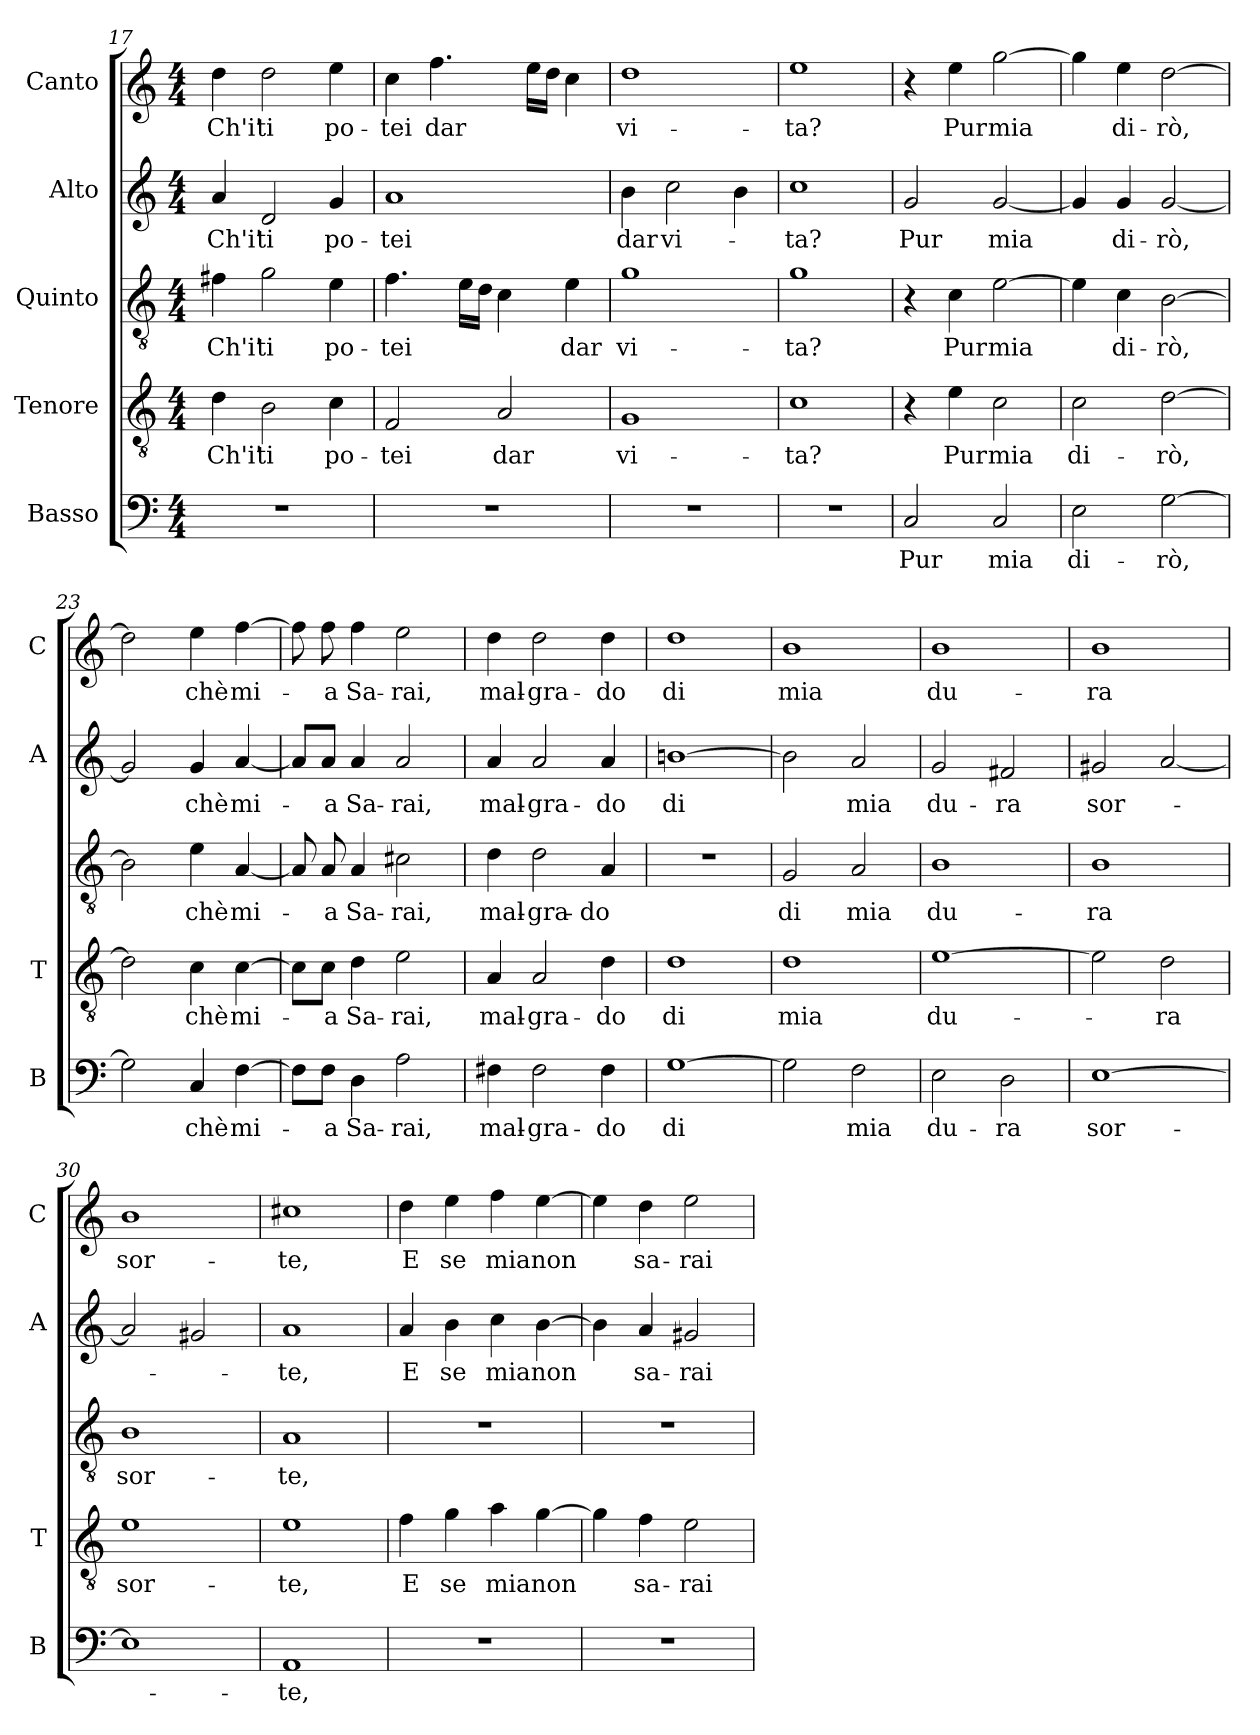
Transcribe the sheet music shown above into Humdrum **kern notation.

**kern	**text	**kern	**text	**kern	**text	**kern	**text	**kern	**text
*part5	*part5	*part4	*part4	*part3	*part3	*part2	*part2	*part1	*part1
*staff5	*staff5	*staff4	*staff4	*staff3	*staff3	*staff2	*staff2	*staff1	*staff1
*I"Basso	*	*I"Tenore	*	*I"Quinto	*	*I"Alto	*	*I"Canto	*
*I'B	*	*I'T	*	*	*	*I'A	*	*I'C	*
*clefF4	*	*clefGv2	*	*clefGv2	*	*clefG2	*	*clefG2	*
*k[]	*	*k[]	*	*k[]	*	*k[]	*	*k[]	*
*C:	*	*C:	*	*C:	*	*C:	*	*C:	*
*M4/4	*	*M4/4	*	*M4/4	*	*M4/4	*	*M4/4	*
=17	=17	=17	=17	=17	=17	=17	=17	=17	=17
!	!	!	!LO:LY:b	!	!LO:LY:b	!	!LO:LY:b	!	!LO:LY:b
1r	.	4d\	Ch'i'	4f#X\	Ch'i'	4a/	Ch'i'	4dd\	Ch'i'
!	!	!	!LO:LY:b	!	!LO:LY:b	!	!LO:LY:b	!	!LO:LY:b
.	.	2B\	ti	2g\	ti	2d/	ti	2dd\	ti
!	!	!	!LO:LY:b	!	!LO:LY:b	!	!LO:LY:b	!	!LO:LY:b
.	.	4c\	po-	4e\	po-	4g/	po-	4ee\	po-
=18	=18	=18	=18	=18	=18	=18	=18	=18	=18
!	!	!	!LO:LY:b	!	!LO:LY:b	!	!LO:LY:b	!	!LO:LY:b
1r	.	2F/	-tei	4.f\	-tei	1a	-tei	4cc\	-tei
!	!	!	!	!	!	!	!	!	!LO:LY:b
.	.	.	.	.	.	.	.	4.ff\	dar
.	.	.	.	16e\LL	.	.	.	.	.
.	.	.	.	16d\JJ	.	.	.	.	.
!	!	!	!LO:LY:b	!	!	!	!	!	!
.	.	2A/	dar	4c\	.	.	.	.	.
.	.	.	.	.	.	.	.	16ee\LL	.
.	.	.	.	.	.	.	.	16dd\JJ	.
!	!	!	!	!	!LO:LY:b	!	!	!	!
.	.	.	.	4e\	dar	.	.	4cc\	.
=19	=19	=19	=19	=19	=19	=19	=19	=19	=19
!	!	!	!LO:LY:b	!	!LO:LY:b	!	!LO:LY:b	!	!LO:LY:b
1r	.	1G	vi-	1g	vi-	4b\	dar	1dd	vi-
!	!	!	!	!	!	!	!LO:LY:b	!	!
.	.	.	.	.	.	2cc\	vi-	.	.
.	.	.	.	.	.	4b\	.	.	.
=20	=20	=20	=20	=20	=20	=20	=20	=20	=20
!	!	!	!LO:LY:b	!	!LO:LY:b	!	!LO:LY:b	!	!LO:LY:b
1r	.	1c	-ta?	1g	-ta?	1cc	-ta?	1ee	-ta?
=21	=21	=21	=21	=21	=21	=21	=21	=21	=21
!	!LO:LY:b	!	!	!	!	!	!LO:LY:b	!	!
2C/	Pur	4r	.	4r	.	2g/	Pur	4r	.
!	!	!	!LO:LY:b	!	!LO:LY:b	!	!	!	!LO:LY:b
.	.	4e\	Pur	4c\	Pur	.	.	4ee\	Pur
!	!LO:LY:b	!	!LO:LY:b	!	!LO:LY:b	!	!LO:LY:b	!	!LO:LY:b
2C/	mia	2c\	mia	[2e\	mia	[2g/	mia	[2gg\	mia
=22	=22	=22	=22	=22	=22	=22	=22	=22	=22
!	!LO:LY:b	!	!LO:LY:b	!	!	!	!	!	!
2E\	di-	2c\	di-	4e\]	.	4g/]	.	4gg\]	.
!	!	!	!	!	!LO:LY:b	!	!LO:LY:b	!	!LO:LY:b
.	.	.	.	4c\	di-	4g/	di-	4ee\	di-
!	!LO:LY:b	!	!LO:LY:b	!	!LO:LY:b	!	!LO:LY:b	!	!LO:LY:b
[2G\	-rò,	[2d\	-rò,	[2B\	-rò,	[2g/	-rò,	[2dd\	-rò,
=23	=23	=23	=23	=23	=23	=23	=23	=23	=23
2G\]	.	2d\]	.	2B\]	.	2g/]	.	2dd\]	.
!	!LO:LY:b	!	!LO:LY:b	!	!LO:LY:b	!	!LO:LY:b	!	!LO:LY:b
4C/	chè	4c\	chè	4e\	chè	4g/	chè	4ee\	chè
!	!LO:LY:b	!	!LO:LY:b	!	!LO:LY:b	!	!LO:LY:b	!	!LO:LY:b
[4F\	mi-	[4c\	mi-	[4A/	mi-	[4a/	mi-	[4ff\	mi-
!!LO:LB:g=z
=24	=24	=24	=24	=24	=24	=24	=24	=24	=24
8F\L]	.	8c\L]	.	8A/]	.	8a/L]	.	8ff\]	.
!	!LO:LY:b	!	!LO:LY:b	!	!LO:LY:b	!	!LO:LY:b	!	!LO:LY:b
8F\J	-a	8c\J	-a	8A/	-a	8a/J	-a	8ff\	-a
!	!LO:LY:b	!	!LO:LY:b	!	!LO:LY:b	!	!LO:LY:b	!	!LO:LY:b
4D\	Sa-	4d\	Sa-	4A/	Sa-	4a/	Sa-	4ff\	Sa-
!	!LO:LY:b	!	!LO:LY:b	!	!LO:LY:b	!	!LO:LY:b	!	!LO:LY:b
2A\	-rai,	2e\	-rai,	2c#X\	-rai,	2a/	-rai,	2ee\	-rai,
=25	=25	=25	=25	=25	=25	=25	=25	=25	=25
!	!LO:LY:b	!	!LO:LY:b	!	!LO:LY:b	!	!LO:LY:b	!	!LO:LY:b
4F#X\	mal-	4A/	mal-	4d\	mal-	4a/	mal-	4dd\	mal-
!	!LO:LY:b	!	!LO:LY:b	!	!LO:LY:b	!	!LO:LY:b	!	!LO:LY:b
2F#\	-gra-	2A/	-gra-	2d\	-gra-	2a/	-gra-	2dd\	-gra-
!	!LO:LY:b	!	!LO:LY:b	!	!LO:LY:b	!	!LO:LY:b	!	!LO:LY:b
4F#\	-do	4d\	-do	4A/	-do	4a/	-do	4dd\	-do
=26	=26	=26	=26	=26	=26	=26	=26	=26	=26
!	!LO:LY:b	!	!LO:LY:b	!	!	!	!LO:LY:b	!	!LO:LY:b
[1G	di	1d	di	1r	.	[1bni	di	1dd	di
=27	=27	=27	=27	=27	=27	=27	=27	=27	=27
!	!	!	!LO:LY:b	!	!LO:LY:b	!	!	!	!LO:LY:b
2G\]	.	1d	mia	2G/	di	2b\]	.	1b	mia
!	!LO:LY:b	!	!	!	!LO:LY:b	!	!LO:LY:b	!	!
2F\	mia	.	.	2A/	mia	2a/	mia	.	.
=28	=28	=28	=28	=28	=28	=28	=28	=28	=28
!	!LO:LY:b	!	!LO:LY:b	!	!LO:LY:b	!	!LO:LY:b	!	!LO:LY:b
2E\	du-	[1e	du-	1B	du-	2g/	du-	1b	du-
!	!LO:LY:b	!	!	!	!	!	!LO:LY:b	!	!
2D\	-ra	.	.	.	.	2f#X/	-ra	.	.
=29	=29	=29	=29	=29	=29	=29	=29	=29	=29
!	!LO:LY:b	!	!	!	!LO:LY:b	!	!LO:LY:b	!	!LO:LY:b
[1E	sor-	2e\]	.	1B	-ra	2g#X/	sor-	1b	-ra
!	!	!	!LO:LY:b	!	!	!	!	!	!
.	.	2d\	-ra	.	.	[2a/	.	.	.
=30	=30	=30	=30	=30	=30	=30	=30	=30	=30
!	!	!	!LO:LY:b	!	!LO:LY:b	!	!	!	!LO:LY:b
1E]	.	1e	sor-	1B	sor-	2a/]	.	1b	sor-
.	.	.	.	.	.	2g#X/	.	.	.
=31	=31	=31	=31	=31	=31	=31	=31	=31	=31
!	!LO:LY:b	!	!LO:LY:b	!	!LO:LY:b	!	!LO:LY:b	!	!LO:LY:b
1AA	-te,	1e	-te,	1A	-te,	1a	-te,	1cc#X	-te,
=32	=32	=32	=32	=32	=32	=32	=32	=32	=32
!	!	!	!LO:LY:b	!	!	!	!LO:LY:b	!	!LO:LY:b
1r	.	4f\	E	1r	.	4a/	E	4dd\	E
!	!	!	!LO:LY:b	!	!	!	!LO:LY:b	!	!LO:LY:b
.	.	4g\	se	.	.	4b\	se	4ee\	se
!	!	!	!LO:LY:b	!	!	!	!LO:LY:b	!	!LO:LY:b
.	.	4a\	mia	.	.	4cc\	mia	4ff\	mia
!	!	!	!LO:LY:b	!	!	!	!LO:LY:b	!	!LO:LY:b
.	.	[4g\	non	.	.	[4b\	non	[4ee\	non
!!LO:LB:g=z
=33	=33	=33	=33	=33	=33	=33	=33	=33	=33
1r	.	4g\]	.	1r	.	4b\]	.	4ee\]	.
!	!	!	!LO:LY:b	!	!	!	!LO:LY:b	!	!LO:LY:b
.	.	4f\	sa-	.	.	4a/	sa-	4dd\	sa-
!	!	!	!LO:LY:b	!	!	!	!LO:LY:b	!	!LO:LY:b
.	.	2e\	-rai	.	.	2g#X/	-rai	2ee\	-rai
=	=	=	=	=	=	=	=	=	=
*-	*-	*-	*-	*-	*-	*-	*-	*-	*-
